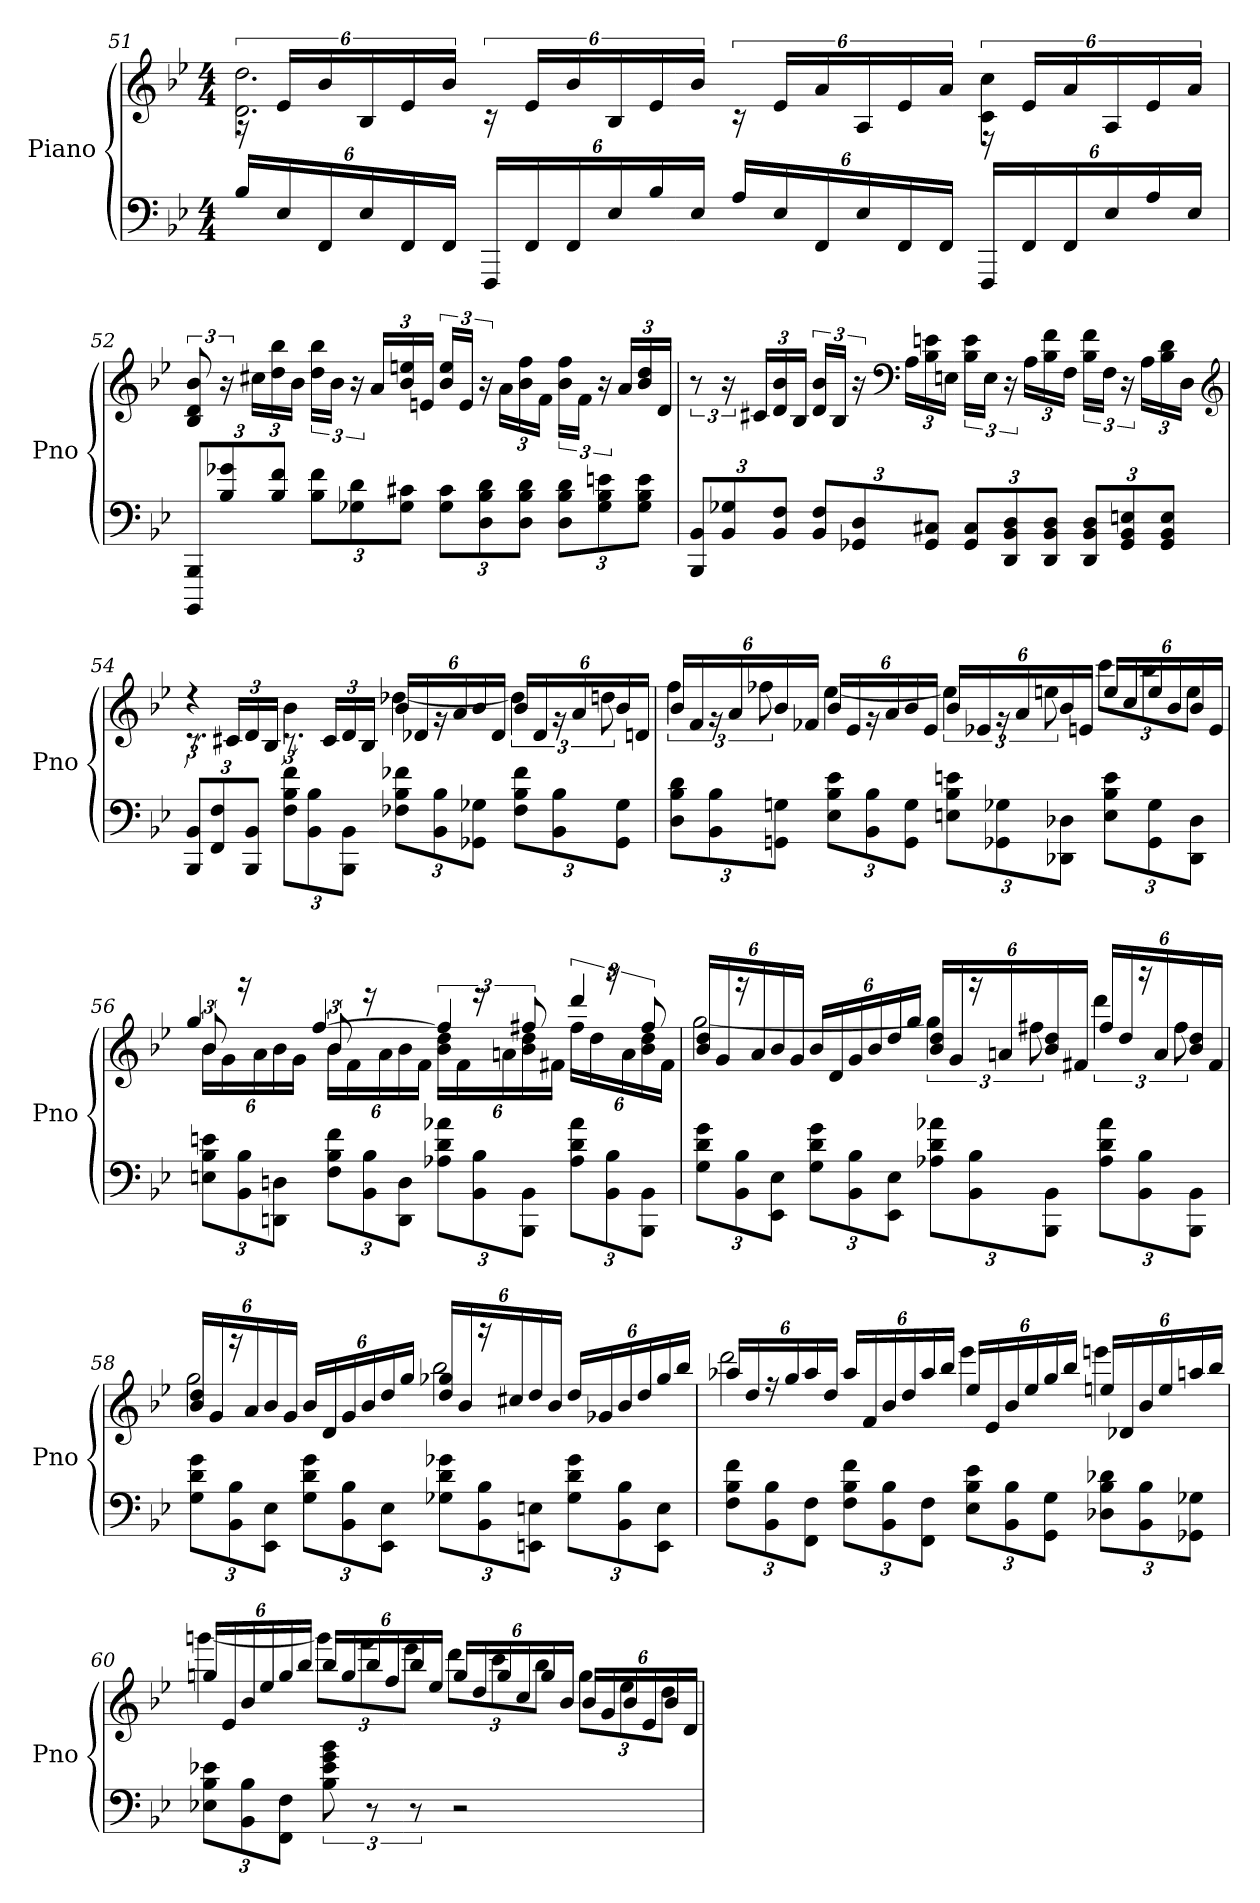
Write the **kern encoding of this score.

**kern	**kern
*part1	*part1
*staff2	*staff1
*I"Piano	*
*I'Pno	*
*clefF4	*clefG2
*k[b-e-]	*k[b-e-]
*B-:	*B-:
*M4/4	*M4/4
=51	=51
*	*^
24B-/LL	24rA	2.d 2.dd
24E-	24e-LL	.
24FF	24b-	.
24E-	24B-	.
24FF	24e-	.
24FFJJ	24b-JJ	.
24FFFLL	24rc	.
24FF	24e-LL	.
24FF	24b-	.
24E-	24B-	.
24B-	24e-	.
24E-JJ	24b-JJ	.
24ALL	24rc	.
24E-	24e-LL	.
24FF	24a	.
24E-	24A	.
24FF	24e-	.
24FFJJ	24aJJ	.
24FFFLL	24rF	4c 4cc
24FF	24e-LL	.
24FF	24a	.
24E-	24A	.
24A	24e-	.
24E-JJ	24aJJ	.
*	*v	*v
=52	=52
12BBBB- 12BBB-L	12B- 12d 12b-
12B- 12g-X	24r
.	24cc#XLL
12B- 12fJ	24dd 24bb-
.	24b-JJ
12B- 12fL	24dd 24bb-LL
.	24b-JJ
12G-X 12d	24r
.	24aLL
12G- 12c#XJ	24b- 24een
.	24enJJ
12G- 12c#L	24b- 24eeLL
.	24eJJ
12D 12B- 12d	24r
.	24aLL
12D 12B- 12dJ	24b- 24ff
.	24fJJ
12D 12B- 12dL	24b- 24ffLL
.	24fJJ
12G- 12B- 12en	24r
.	24aLL
12G- 12B- 12eJ	24b- 24dd
.	24dJJ
=53	=53
12BBB- 12BB-L	12r
12BB- 12G-X	24r
.	24c#XLL
12BB- 12FJ	24d 24b-
.	24B-JJ
12BB- 12FL	24d 24b-LL
.	24B-JJ
12GG-X 12D	24r
*	*clefF4
.	24ALL
12GG- 12C#XJ	24B- 24en
.	24EnJJ
12GG- 12C#L	24B- 24eLL
.	24EJJ
12DD 12BB- 12D	24r
.	24ALL
12DD 12BB- 12DJ	24B- 24f
.	24FJJ
12DD 12BB- 12DL	24B- 24fLL
.	24FJJ
12GG- 12BB- 12En	24r
.	24ALL
12GG- 12BB- 12EJ	24B- 24d
.	24DJJ
*	*clefG2
=54	=54
*	*^
12BBB- 12BB-L	12.rc	4rdd
12FF 12F	.	.
.	24c#XLL	.
12BBB- 12BB-J	24d	.
.	24B-JJ	.
12F 12B- 12fL	12.rc	4b-
12BB- 12B-	.	.
.	24c#LL	.
12BBB- 12BB-J	24d	.
.	24B-JJ	.
12F-X 12B- 12f-XL	24b-LL	[4dd-X
.	24d-X	.
12BB- 12B-	24rg	.
.	24a	.
12GG-X 12G-XJ	24b-	.
.	24d-JJ	.
12F- 12B- 12f-L	24b-LL	6dd-]
.	24d-	.
12BB- 12B-	24rg	.
.	24a	.
12GG- 12G-J	24b-	12ddn
.	24dnJJ	.
=55	=55	=55
12D 12B- 12dL	24b-LL	6ff
.	24f	.
12BB- 12B-	24rg	.
.	24a	.
12GGn 12GnJ	24b-	12ff-X
.	24f-XJJ	.
12E- 12B- 12e-L	24b-LL	[4ee-
.	24e-	.
12BB- 12B-	24rg	.
.	24a	.
12GG 12GJ	24b-	.
.	24e-JJ	.
12En 12B- 12enL	24b-LL	6ee-]
.	24e-X	.
12GG-X 12G-X	24rg	.
.	24a	.
12DD-X 12D-XJ	24b-	12een
.	24enJJ	.
12E 12B- 12eL	24eeLL	12cccL
.	24cc	.
12GG- 12G-	24ee	12bb-
.	24b-	.
12DD- 12D-J	24b-	12eeJ
.	24eJJ	.
=56	=56	=56
*	*	*^
12En 12B- 12enL	24b-\LL	12b-/	4gg
.	24g	.	.
12BB- 12B-	24r	12ryy	.
.	24a	.	.
12DDn 12DnJ	24b-	12ryy	.
.	24gJJ	.	.
12F 12B- 12fL	24b-\LL	12b-/	[4ff
.	24f	.	.
12BB- 12B-	24r	12ryy	.
.	24a	.	.
12DD 12DJ	24b-	12ryy	.
.	24fJJ	.	.
12A-X 12d 12a-XL	24b-\ 24dd\LL	4ryy	6ff]
.	24f	.	.
12BB- 12B-	24r	.	.
.	24an	.	.
12BBB- 12BB-J	24b- 24dd	.	12ff#X
.	24f#XJJ	.	.
12A- 12d 12a-L	24ff#\LL	4ryy	6ddd
.	24dd	.	.
12BB- 12B-	24r	.	.
.	24a	.	.
12BBB- 12BB-J	24b- 24dd	.	12ff#
.	24f#JJ	.	.
*	*	*v	*v
=57	=57	=57
12G 12d 12gL	24b- 24ddLL	[2gg
.	24g	.
12BB- 12B-	24r	.
.	24a	.
12EE- 12E-J	24b-	.
.	24gJJ	.
12G 12d 12gL	24b-LL	.
.	24d	.
12BB- 12B-	24g	.
.	24b-	.
12EE- 12E-J	24dd	.
.	24ggJJ	.
12A-X 12d 12a-XL	24b- 24ddLL	6gg]
.	24g	.
12BB- 12B-	24r	.
.	24an	.
12BBB- 12BB-J	24b- 24dd	12ff#X
.	24f#XJJ	.
12A- 12d 12a-L	24ff#LL	6ddd
.	24dd	.
12BB- 12B-	24r	.
.	24a	.
12BBB- 12BB-J	24b- 24dd	12ff#
.	24f#JJ	.
=58	=58	=58
12G 12d 12gL	24b- 24ddLL	2gg
.	24g	.
12BB- 12B-	24r	.
.	24a	.
12EE- 12E-J	24b-	.
.	24gJJ	.
12G 12d 12gL	24b-LL	.
.	24d	.
12BB- 12B-	24g	.
.	24b-	.
12EE- 12E-J	24dd	.
.	24ggJJ	.
12G-X 12d 12g-XL	24dd 24gg-XLL	2bb-
.	24b-	.
12BB- 12B-	24r	.
.	24cc#X	.
12EEn 12EnJ	24dd	.
.	24b-JJ	.
12G- 12d 12g-L	24ddLL	.
.	24g-X	.
12BB- 12B-	24b-	.
.	24dd	.
12EE 12EJ	24gg-	.
.	24bb-JJ	.
=59	=59	=59
12F 12B- 12fL	24aa-XLL	2ddd
.	24dd	.
12BB- 12B-	24rff	.
.	24gg	.
12FF 12FJ	24aa-	.
.	24ddJJ	.
12F 12B- 12fL	24aa-LL	.
.	24f	.
12BB- 12B-	24b-	.
.	24dd	.
12FF 12FJ	24aa-	.
.	24bb-JJ	.
12E- 12B- 12e-L	24ee-LL	4eee-
.	24e-	.
12BB- 12B-	24b-	.
.	24ee-	.
12GG 12GJ	24gg	.
.	24bb-JJ	.
12D-X 12B- 12d-XL	24eenLL	4eeen
.	24d-X	.
12BB- 12B-	24b-	.
.	24ee	.
12GG-X 12G-XJ	24aan	.
.	24bb-JJ	.
=60	=60	=60
12E-X 12B- 12e-XL	24ggnLL	[4gggn
.	24e-	.
12BB- 12B-	24b-	.
.	24ee-	.
12FF 12FJ	24gg	.
.	24bb-JJ	.
12B- 12e- 12g 12b-	24bb-LL	12gggL]
.	24gg	.
12r	24bb-	12fff
.	24ff	.
12r	24bb-	12eee-J
.	24ee-JJ	.
2r	24ggLL	12dddL
.	24dd	.
.	24gg	12ccc
.	24cc	.
.	24gg	12bb-J
.	24b-JJ	.
.	24b-LL	12ggL
.	24g	.
.	24b-	12ee-
.	24e-	.
.	24b-	12ddJ
.	24dJJ	.
*	*v	*v
=	=
*-	*-
